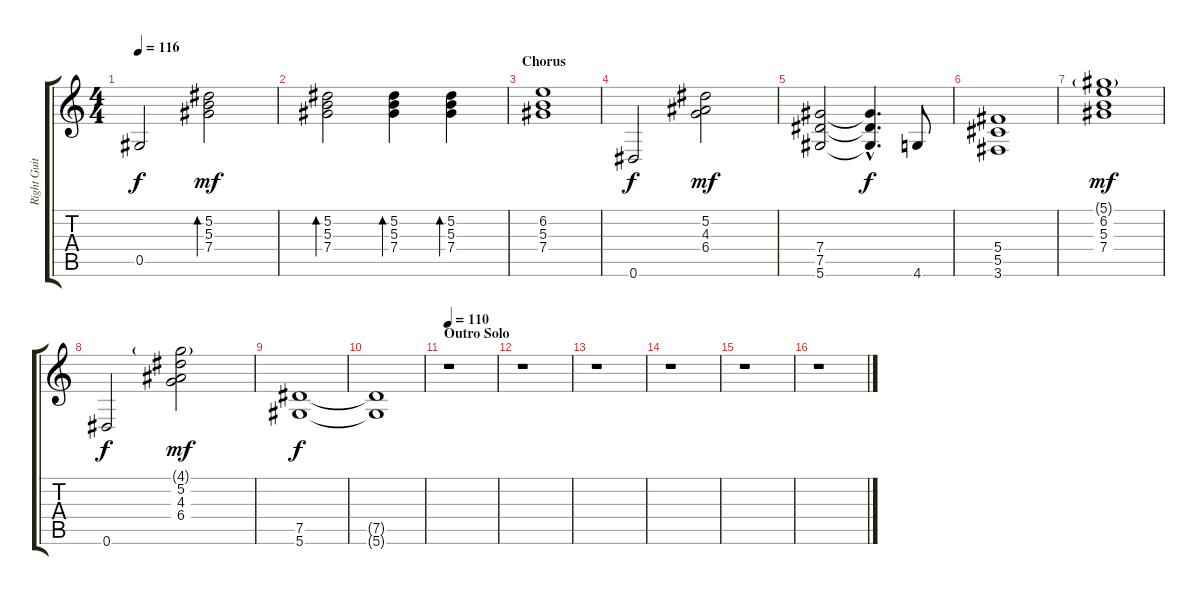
\track ("Right Guitar" "Right Guit") {instrument overdrivenguitar}
\staff {score tabs}
\tuning (Eb4 Bb3 Gb3 Db3 Ab2 Eb2) {hide}
\ts (4 4)
\tempo 116
\clef g2
\ks c
0.5.2{dy f} (5.2 5.3 7.4).2{bd 240 dy mf} |
(5.2 5.3 7.4).2{bd 240} (5.2 5.3 7.4).4{bd 240} (5.2 5.3 7.4).4{bd 240} |
\section ("" "Chorus")
(6.2 5.3 7.4).1 |
0.6.2{dy f} (5.2 4.3 6.4).2{dy mf} |
(7.4 7.5 5.6).2 (7.4{hac t} 7.5{hac t} 5.6{hac t}).4{d dy f} 4.6.8 |
(5.4 5.5 3.6).1 |
(5.1{g} 6.2 5.3 7.4).1{dy mf} |
0.6.2{dy f} (4.1{g} 5.2 4.3 6.4).2{dy mf} |
(7.5 5.6).1{dy f} |
(7.5{t} 5.6{t}).1 |
\section ("" "Outro Solo")
\tempo 110
r.1 |
r.1 |
r.1 |
r.1 |
r.1 |
r.1
